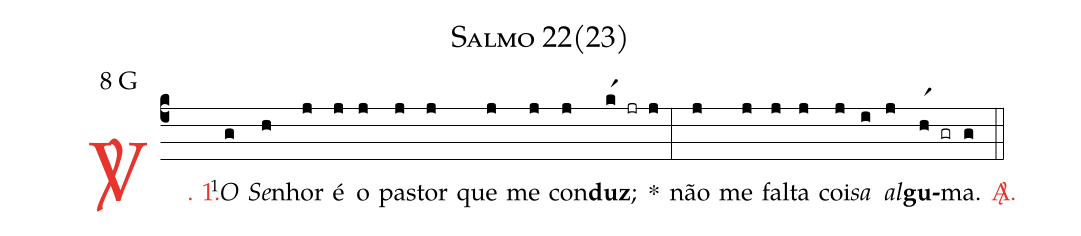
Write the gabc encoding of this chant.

name: Salmo 22(23);
mode: 8;
mode-differentia: G;
%%
(c4)

<c><sp>V/</sp>. 1.</c>() <v>\VSup{1}</v><i>O</i>(g) <i>Se</i>(h)nhor(j) é(j) o(j) pas(j)tor(j) que(j) me(j) con(j)<b>duz</b>;(kr1 jr j) *(:) n{ão}(j) me(j) fal(j)ta(j) coi(j)<i>sa</i>(i) <i>al</i>(j)<b>gu</b>(hr1 gr)ma.(g) <c><sp>A/</sp>.</c>(::)
